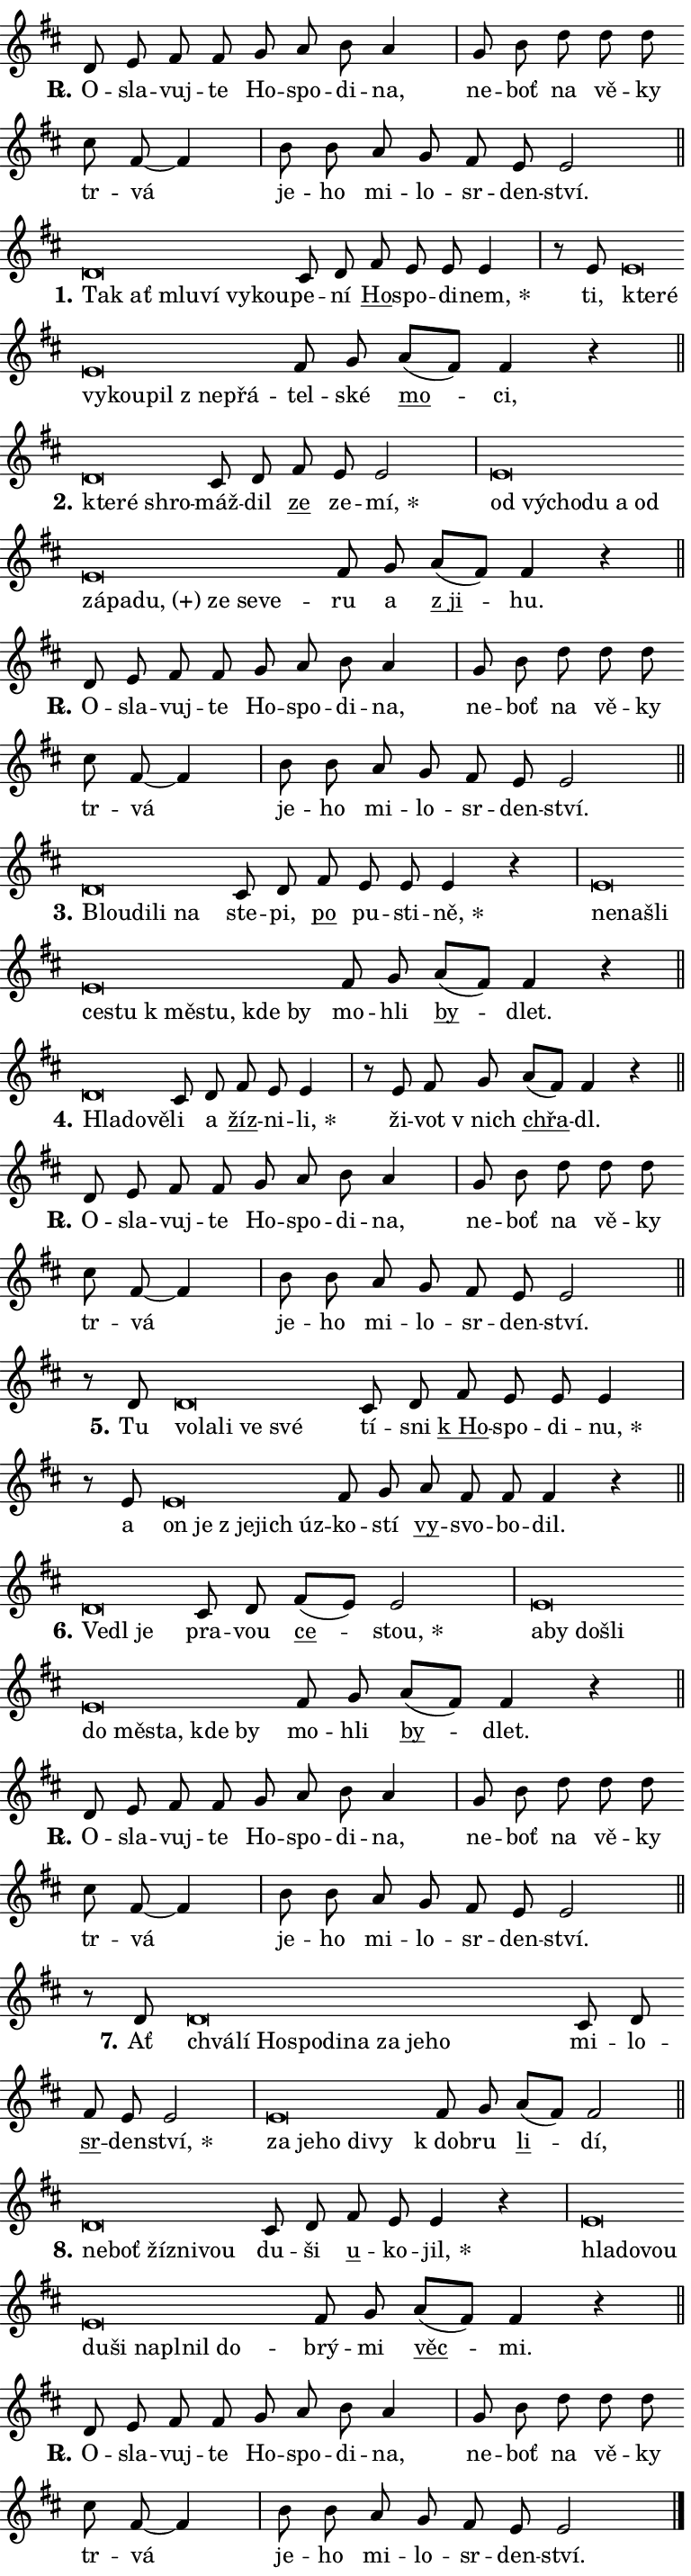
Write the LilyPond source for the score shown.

\version "2.24.0"
\header { tagline = "" }
\paper {
  indent = 0\cm
  top-margin = 0\cm
  right-margin = 0.13\cm % to fit lyric hyphens
  bottom-margin = 0\cm
  left-margin = 0\cm
  paper-width = 13\cm
  page-breaking = #ly:one-page-breaking
  system-system-spacing.basic-distance = #11
  score-system-spacing.basic-distance = #11
  ragged-last = ##f
}


%% Author: Thomas Morley
%% https://lists.gnu.org/archive/html/lilypond-user/2020-05/msg00002.html
#(define (line-position grob)
"Returns position of @var[grob} in current system:
   @code{'start}, if at first time-step
   @code{'end}, if at last time-step
   @code{'middle} otherwise
"
  (let* ((col (ly:item-get-column grob))
         (ln (ly:grob-object col 'left-neighbor))
         (rn (ly:grob-object col 'right-neighbor))
         (col-to-check-left (if (ly:grob? ln) ln col))
         (col-to-check-right (if (ly:grob? rn) rn col))
         (break-dir-left
           (and
             (ly:grob-property col-to-check-left 'non-musical #f)
             (ly:item-break-dir col-to-check-left)))
         (break-dir-right
           (and
             (ly:grob-property col-to-check-right 'non-musical #f)
             (ly:item-break-dir col-to-check-right))))
        (cond ((eqv? 1 break-dir-left) 'start)
              ((eqv? -1 break-dir-right) 'end)
              (else 'middle))))

#(define (tranparent-at-line-position vctor)
  (lambda (grob)
  "Relying on @code{line-position} select the relevant enry from @var{vctor}.
Used to determine transparency,"
    (case (line-position grob)
      ((end) (not (vector-ref vctor 0)))
      ((middle) (not (vector-ref vctor 1)))
      ((start) (not (vector-ref vctor 2))))))

noteHeadBreakVisibility =
#(define-music-function (break-visibility)(vector?)
"Makes @code{NoteHead}s transparent relying on @var{break-visibility}"
#{
  \override NoteHead.transparent =
    #(tranparent-at-line-position break-visibility)
#})

#(define delete-ledgers-for-transparent-note-heads
  (lambda (grob)
    "Reads whether a @code{NoteHead} is transparent.
If so this @code{NoteHead} is removed from @code{'note-heads} from
@var{grob}, which is supposed to be @code{LedgerLineSpanner}.
As a result ledgers are not printed for this @code{NoteHead}"
    (let* ((nhds-array (ly:grob-object grob 'note-heads))
           (nhds-list
             (if (ly:grob-array? nhds-array)
                 (ly:grob-array->list nhds-array)
                 '()))
           ;; Relies on the transparent-property being done before
           ;; Staff.LedgerLineSpanner.after-line-breaking is executed.
           ;; This is fragile ...
           (to-keep
             (remove
               (lambda (nhd)
                 (ly:grob-property nhd 'transparent #f))
               nhds-list)))
      ;; TODO find a better method to iterate over grob-arrays, similiar
      ;; to filter/remove etc for lists
      ;; For now rebuilt from scratch
      (set! (ly:grob-object grob 'note-heads)  '())
      (for-each
        (lambda (nhd)
          (ly:pointer-group-interface::add-grob grob 'note-heads nhd))
        to-keep))))

squashNotes = {
  \override NoteHead.X-extent = #'(-0.2 . 0.2)
  \override NoteHead.Y-extent = #'(-0.75 . 0)
  \override NoteHead.stencil =
    #(lambda (grob)
       (let ((pos (ly:grob-property grob 'staff-position)))
         (begin
           (if (< pos -7) (display "ERROR: Lower brevis then expected\n") (display ""))
           (if (<= pos -6) ly:text-interface::print ly:note-head::print))))
}
unSquashNotes = {
  \revert NoteHead.X-extent
  \revert NoteHead.Y-extent
  \revert NoteHead.stencil
}

hideNotes = \noteHeadBreakVisibility #begin-of-line-visible
unHideNotes = \noteHeadBreakVisibility #all-visible

% work-around for resetting accidentals
% https://lilypond.org/doc/v2.23/Documentation/notation/displaying-rhythms#unmetered-music
cadenzaMeasure = {
  \cadenzaOff
  \partial 1024 s1024
  \cadenzaOn
}

#(define-markup-command (accent layout props text) (markup?)
  "Underline accented syllable"
  (interpret-markup layout props
    #{\markup \override #'(offset . 4.3) \underline { #text }#}))

responsum = \markup \concat {
  "R" \hspace #-1.05 \path #0.1 #'((moveto 0 0.07) (lineto 0.9 0.8)) \hspace #0.05 "."
}

spaceSize = #0.6828661417322834 % exact space size for TeX Gyre Schola

\layout {
  \context {
    \Staff
    \remove "Time_signature_engraver"
    \override LedgerLineSpanner.after-line-breaking = #delete-ledgers-for-transparent-note-heads
  }
  \context {
    \Lyrics {
      \override LyricSpace.minimum-distance = \spaceSize
      \override LyricText.font-name = #"TeX Gyre Schola"
      \override LyricText.font-size = 1
      \override StanzaNumber.font-name = #"TeX Gyre Schola Bold"
      \override StanzaNumber.font-size = 1
    }
  }
  \context {
    \Score 
    \override NoteHead.text =
      #(lambda (grob) 
        (let ((pos (ly:grob-property grob 'staff-position)))
          #{\markup {
            \combine
              \halign #-0.55 \raise #(if (= pos -6) 0 0.5) \override #'(thickness . 2) \draw-line #'(3.2 . 0)
              \musicglyph "noteheads.sM1"
          }#}))
  }
}

% magnetic-lyrics.ily
%
%   written by
%     Jean Abou Samra <jean@abou-samra.fr>
%     Werner Lemberg <wl@gnu.org>
%
%   adapted by
%     Jiri Hon <jiri.hon@gmail.com>
%
% Version 2022-Apr-15

% https://www.mail-archive.com/lilypond-user@gnu.org/msg149350.html

#(define (Left_hyphen_pointer_engraver context)
   "Collect syllable-hyphen-syllable occurrences in lyrics and store
them in properties.  This engraver only looks to the left.  For
example, if the lyrics input is @code{foo -- bar}, it does the
following.

@itemize @bullet
@item
Set the @code{text} property of the @code{LyricHyphen} grob between
@q{foo} and @q{bar} to @code{foo}.

@item
Set the @code{left-hyphen} property of the @code{LyricText} grob with
text @q{foo} to the @code{LyricHyphen} grob between @q{foo} and
@q{bar}.
@end itemize

Use this auxiliary engraver in combination with the
@code{lyric-@/text::@/apply-@/magnetic-@/offset!} hook."
   (let ((hyphen #f)
         (text #f))
     (make-engraver
      (acknowledgers
       ((lyric-syllable-interface engraver grob source-engraver)
        (set! text grob)))
      (end-acknowledgers
       ((lyric-hyphen-interface engraver grob source-engraver)
        ;(when (not (grob::has-interface grob 'lyric-space-interface))
          (set! hyphen grob)));)
      ((stop-translation-timestep engraver)
       (when (and text hyphen)
         (ly:grob-set-object! text 'left-hyphen hyphen))
       (set! text #f)
       (set! hyphen #f)))))

#(define (lyric-text::apply-magnetic-offset! grob)
   "If the space between two syllables is less than the value in
property @code{LyricText@/.details@/.squash-threshold}, move the right
syllable to the left so that it gets concatenated with the left
syllable.

Use this function as a hook for
@code{LyricText@/.after-@/line-@/breaking} if the
@code{Left_@/hyphen_@/pointer_@/engraver} is active."
   (let ((hyphen (ly:grob-object grob 'left-hyphen #f)))
     (when hyphen
       (let ((left-text (ly:spanner-bound hyphen LEFT)))
         (when (grob::has-interface left-text 'lyric-syllable-interface)
           (let* ((common (ly:grob-common-refpoint grob left-text X))
                  (this-x-ext (ly:grob-extent grob common X))
                  (left-x-ext
                   (begin
                     ;; Trigger magnetism for left-text.
                     (ly:grob-property left-text 'after-line-breaking)
                     (ly:grob-extent left-text common X)))
                  ;; `delta` is the gap width between two syllables.
                  (delta (- (interval-start this-x-ext)
                            (interval-end left-x-ext)))
                  (details (ly:grob-property grob 'details))
                  (threshold (assoc-get 'squash-threshold details 0.2)))
             (when (< delta threshold)
               (let* (;; We have to manipulate the input text so that
                      ;; ligatures crossing syllable boundaries are not
                      ;; disabled.  For languages based on the Latin
                      ;; script this is essentially a beautification.
                      ;; However, for non-Western scripts it can be a
                      ;; necessity.
                      (lt (ly:grob-property left-text 'text))
                      (rt (ly:grob-property grob 'text))
                      (is-space (grob::has-interface hyphen 'lyric-space-interface))
                      (space (if is-space " " ""))
                      (extra-delta (if is-space spaceSize 0))
                      ;; Append new syllable.
                      (ltrt-space (if (and (string? lt) (string? rt))
                                (string-append lt space rt)
                                (make-concat-markup (list lt space rt))))
                      ;; Right-align `ltrt` to the right side.
                      (ltrt-space-markup (grob-interpret-markup
                               grob
                               (make-translate-markup
                                (cons (interval-length this-x-ext) 0)
                                (make-right-align-markup ltrt-space)))))
                 (begin
                   ;; Don't print `left-text`.
                   (ly:grob-set-property! left-text 'stencil #f)
                   ;; Set text and stencil (which holds all collected
                   ;; syllables so far) and shift it to the left.
                   (ly:grob-set-property! grob 'text ltrt-space)
                   (ly:grob-set-property! grob 'stencil ltrt-space-markup)
                   (ly:grob-translate-axis! grob (- (- delta extra-delta)) X))))))))))


#(define (lyric-hyphen::displace-bounds-first grob)
   ;; Make very sure this callback isn't triggered too early.
   (let ((left (ly:spanner-bound grob LEFT))
         (right (ly:spanner-bound grob RIGHT)))
     (ly:grob-property left 'after-line-breaking)
     (ly:grob-property right 'after-line-breaking)
     (ly:lyric-hyphen::print grob)))

squashThreshold = #0.4

\layout {
  \context {
    \Lyrics
    \consists #Left_hyphen_pointer_engraver
    \override LyricText.after-line-breaking =
      #lyric-text::apply-magnetic-offset!
    \override LyricHyphen.stencil = #lyric-hyphen::displace-bounds-first
    \override LyricText.details.squash-threshold = \squashThreshold
    \override LyricHyphen.minimum-distance = 0
    \override LyricHyphen.minimum-length = \squashThreshold
  }
}

squashText = \override LyricText.details.squash-threshold = 9999
unSquashText = \override LyricText.details.squash-threshold = \squashThreshold

leftText = \override LyricText.self-alignment-X = #LEFT
unLeftText = \revert LyricText.self-alignment-X

starOffset = #(lambda (grob) 
                (let ((x_offset (ly:self-alignment-interface::aligned-on-x-parent grob)))
                  (if (= x_offset 0) 0 (+ x_offset 1.2))))

star = #(define-music-function (syllable)(string?)
"Append star separator at the end of a syllable"
#{
  \once \override LyricText.X-offset = #starOffset
  \lyricmode { \markup {
    #syllable
    \override #'((font-name . "TeX Gyre Schola Bold")) \hspace #0.2 \lower #0.65 \larger "*"
  } }
#})

starAccent = #(define-music-function (syllable)(string?)
"Append star separator at the end of a syllable and make accent"
#{
  \once \override LyricText.X-offset = #starOffset
  \lyricmode { \markup {
    \accent #syllable
    \override #'((font-name . "TeX Gyre Schola Bold")) \hspace #0.2 \lower #0.65 \larger "*"
  } }
#})

breath = #(define-music-function (syllable)(string?)
"Append breathing indicator at the end of a syllable"
#{
  \lyricmode { \markup { #syllable "+" } }
#})

optionalBreath = #(define-music-function (syllable)(string?)
"Append optional breathing indicator at the end of a syllable"
#{
  \lyricmode { \markup { #syllable "(+)" } }
#})


\score {
    <<
        \new Voice = "melody" { \cadenzaOn \key d \major \relative { d'8 e fis fis g a b a4 \cadenzaMeasure \bar "|" g8 b d d d \bar "" cis fis,~ fis4 \cadenzaMeasure \bar "|" b8 b a g fis e e2 \cadenzaMeasure \bar "||" \break } }
        \new Lyrics \lyricsto "melody" { \lyricmode { \set stanza = \responsum
O -- sla -- vuj -- te Ho -- spo -- di -- na, ne -- boť na vě -- ky tr -- vá je -- ho mi -- lo -- sr -- den -- ství. } }
    >>
    \layout {}
}

\score {
    <<
        \new Voice = "melody" { \cadenzaOn \key d \major \relative { \squashNotes d'\breve*1/16 \hideNotes \breve*1/16 \bar "" \breve*1/16 \bar "" \breve*1/16 \bar "" \breve*1/16 \breve*1/16 \bar "" \unHideNotes \unSquashNotes cis8 d \bar "" fis e e e4 \cadenzaMeasure \bar "|" r8 e8 \squashNotes e\breve*1/16 \hideNotes \breve*1/16 \bar "" \breve*1/16 \bar "" \breve*1/16 \bar "" \breve*1/16 \bar "" \breve*1/16 \breve*1/16 \bar "" \unHideNotes \unSquashNotes fis8 g \bar "" a[( fis)] fis4 r \cadenzaMeasure \bar "||" \break } }
        \new Lyrics \lyricsto "melody" { \lyricmode { \set stanza = "1."
\leftText Tak \squashText ať mlu -- ví vy -- kou -- \unLeftText \unSquashText pe -- ní \markup \accent Ho -- spo -- di -- \star nem, ti, \leftText kte -- \squashText ré vy -- kou -- pil "z ne" -- přá -- \unLeftText \unSquashText tel -- ské \markup \accent mo -- ci, } }
    >>
    \layout {}
}

\score {
    <<
        \new Voice = "melody" { \cadenzaOn \key d \major \relative { \squashNotes d'\breve*1/16 \hideNotes \breve*1/16 \breve*1/16 \bar "" \unHideNotes \unSquashNotes cis8 d \bar "" fis e e2 \cadenzaMeasure \bar "|" \squashNotes e\breve*1/16 \hideNotes \breve*1/16 \bar "" \breve*1/16 \bar "" \breve*1/16 \bar "" \breve*1/16 \bar "" \breve*1/16 \bar "" \breve*1/16 \bar "" \breve*1/16 \bar "" \breve*1/16 \bar "" \breve*1/16 \bar "" \breve*1/16 \breve*1/16 \bar "" \unHideNotes \unSquashNotes fis8 g \bar "" a[( fis)] fis4 r \cadenzaMeasure \bar "||" \break } }
        \new Lyrics \lyricsto "melody" { \lyricmode { \set stanza = "2."
\leftText kte -- \squashText ré shro -- \unLeftText \unSquashText máž -- dil \markup \accent ze ze -- \star mí, \leftText od \squashText vý -- cho -- du a od zá -- pa -- \optionalBreath du, ze se -- ve -- \unLeftText \unSquashText ru a \markup \accent "z ji" -- hu. } }
    >>
    \layout {}
}

\score {
    <<
        \new Voice = "melody" { \cadenzaOn \key d \major \relative { d'8 e fis fis g a b a4 \cadenzaMeasure \bar "|" g8 b d d d \bar "" cis fis,~ fis4 \cadenzaMeasure \bar "|" b8 b a g fis e e2 \cadenzaMeasure \bar "||" \break } }
        \new Lyrics \lyricsto "melody" { \lyricmode { \set stanza = \responsum
O -- sla -- vuj -- te Ho -- spo -- di -- na, ne -- boť na vě -- ky tr -- vá je -- ho mi -- lo -- sr -- den -- ství. } }
    >>
    \layout {}
}

\score {
    <<
        \new Voice = "melody" { \cadenzaOn \key d \major \relative { \squashNotes d'\breve*1/16 \hideNotes \breve*1/16 \bar "" \breve*1/16 \breve*1/16 \bar "" \unHideNotes \unSquashNotes cis8 d \bar "" fis e e e4 r \cadenzaMeasure \bar "|" \squashNotes e\breve*1/16 \hideNotes \breve*1/16 \bar "" \breve*1/16 \bar "" \breve*1/16 \bar "" \breve*1/16 \bar "" \breve*1/16 \bar "" \breve*1/16 \bar "" \breve*1/16 \breve*1/16 \bar "" \unHideNotes \unSquashNotes fis8 g \bar "" a[( fis)] fis4 r \cadenzaMeasure \bar "||" \break } }
        \new Lyrics \lyricsto "melody" { \lyricmode { \set stanza = "3."
\leftText Blou -- \squashText di -- li na \unLeftText \unSquashText ste -- pi, \markup \accent po pu -- sti -- \star ně, \leftText ne -- \squashText na -- šli ce -- stu "k mě" -- stu, kde by \unLeftText \unSquashText mo -- hli \markup \accent by -- dlet. } }
    >>
    \layout {}
}

\score {
    <<
        \new Voice = "melody" { \cadenzaOn \key d \major \relative { \squashNotes d'\breve*1/16 \hideNotes \breve*1/16 \breve*1/16 \bar "" \unHideNotes \unSquashNotes cis8 d \bar "" fis e e4 \cadenzaMeasure \bar "|" r8 e8 fis8 g \bar "" a[( fis)] fis4 r \cadenzaMeasure \bar "||" \break } }
        \new Lyrics \lyricsto "melody" { \lyricmode { \set stanza = "4."
\leftText Hla -- \squashText do -- vě -- \unLeftText \unSquashText li a \markup \accent žíz -- ni -- \star li, ži -- vot "v nich" \markup \accent chřa -- dl. } }
    >>
    \layout {}
}

\score {
    <<
        \new Voice = "melody" { \cadenzaOn \key d \major \relative { d'8 e fis fis g a b a4 \cadenzaMeasure \bar "|" g8 b d d d \bar "" cis fis,~ fis4 \cadenzaMeasure \bar "|" b8 b a g fis e e2 \cadenzaMeasure \bar "||" \break } }
        \new Lyrics \lyricsto "melody" { \lyricmode { \set stanza = \responsum
O -- sla -- vuj -- te Ho -- spo -- di -- na, ne -- boť na vě -- ky tr -- vá je -- ho mi -- lo -- sr -- den -- ství. } }
    >>
    \layout {}
}

\score {
    <<
        \new Voice = "melody" { \cadenzaOn \key d \major \relative { r8 d'8 \squashNotes d\breve*1/16 \hideNotes \breve*1/16 \bar "" \breve*1/16 \bar "" \breve*1/16 \breve*1/16 \bar "" \unHideNotes \unSquashNotes cis8 d \bar "" fis e e e4 \cadenzaMeasure \bar "|" r8 e \squashNotes e\breve*1/16 \hideNotes \breve*1/16 \bar "" \breve*1/16 \bar "" \breve*1/16 \breve*1/16 \bar "" \unHideNotes \unSquashNotes fis8 g \bar "" a fis fis fis4 r \cadenzaMeasure \bar "||" \break } }
        \new Lyrics \lyricsto "melody" { \lyricmode { \set stanza = "5."
Tu \leftText vo -- \squashText la -- li ve své \unLeftText \unSquashText tí -- sni \markup \accent "k Ho" -- spo -- di -- \star nu, a \leftText on \squashText je "z je" -- jich úz -- \unLeftText \unSquashText ko -- stí \markup \accent vy -- svo -- bo -- dil. } }
    >>
    \layout {}
}

\score {
    <<
        \new Voice = "melody" { \cadenzaOn \key d \major \relative { \squashNotes d'\breve*1/16 \hideNotes \breve*1/16 \breve*1/16 \bar "" \unHideNotes \unSquashNotes cis8 d \bar "" fis[( e)] e2 \cadenzaMeasure \bar "|" \squashNotes e\breve*1/16 \hideNotes \breve*1/16 \bar "" \breve*1/16 \bar "" \breve*1/16 \bar "" \breve*1/16 \bar "" \breve*1/16 \bar "" \breve*1/16 \bar "" \breve*1/16 \breve*1/16 \bar "" \unHideNotes \unSquashNotes fis8 g \bar "" a[( fis)] fis4 r \cadenzaMeasure \bar "||" \break } }
        \new Lyrics \lyricsto "melody" { \lyricmode { \set stanza = "6."
\leftText Ve -- \squashText dl je \unLeftText \unSquashText pra -- vou \markup \accent ce -- \star stou, \leftText a -- \squashText by do -- šli do mě -- sta, kde by \unLeftText \unSquashText mo -- hli \markup \accent by -- dlet. } }
    >>
    \layout {}
}

\score {
    <<
        \new Voice = "melody" { \cadenzaOn \key d \major \relative { d'8 e fis fis g a b a4 \cadenzaMeasure \bar "|" g8 b d d d \bar "" cis fis,~ fis4 \cadenzaMeasure \bar "|" b8 b a g fis e e2 \cadenzaMeasure \bar "||" \break } }
        \new Lyrics \lyricsto "melody" { \lyricmode { \set stanza = \responsum
O -- sla -- vuj -- te Ho -- spo -- di -- na, ne -- boť na vě -- ky tr -- vá je -- ho mi -- lo -- sr -- den -- ství. } }
    >>
    \layout {}
}

\score {
    <<
        \new Voice = "melody" { \cadenzaOn \key d \major \relative { r8 d'8 \squashNotes d\breve*1/16 \hideNotes \breve*1/16 \bar "" \breve*1/16 \bar "" \breve*1/16 \bar "" \breve*1/16 \bar "" \breve*1/16 \bar "" \breve*1/16 \bar "" \breve*1/16 \breve*1/16 \bar "" \unHideNotes \unSquashNotes cis8 d \bar "" fis e e2 \cadenzaMeasure \bar "|" \squashNotes e\breve*1/16 \hideNotes \breve*1/16 \bar "" \breve*1/16 \bar "" \breve*1/16 \breve*1/16 \bar "" \unHideNotes \unSquashNotes fis8 g \bar "" a[( fis)] fis2 \cadenzaMeasure \bar "||" \break } }
        \new Lyrics \lyricsto "melody" { \lyricmode { \set stanza = "7."
Ať \leftText chvá -- \squashText lí Ho -- spo -- di -- na za je -- ho \unLeftText \unSquashText mi -- lo -- \markup \accent sr -- den -- \star ství, \leftText za \squashText je -- ho di -- vy \unLeftText \unSquashText "k dob" -- ru \markup \accent li -- dí, } }
    >>
    \layout {}
}

\score {
    <<
        \new Voice = "melody" { \cadenzaOn \key d \major \relative { \squashNotes d'\breve*1/16 \hideNotes \breve*1/16 \bar "" \breve*1/16 \bar "" \breve*1/16 \breve*1/16 \bar "" \unHideNotes \unSquashNotes cis8 d \bar "" fis e e4 r \cadenzaMeasure \bar "|" \squashNotes e\breve*1/16 \hideNotes \breve*1/16 \bar "" \breve*1/16 \bar "" \breve*1/16 \bar "" \breve*1/16 \bar "" \breve*1/16 \bar "" \breve*1/16 \bar "" \breve*1/16 \breve*1/16 \bar "" \unHideNotes \unSquashNotes fis8 g \bar "" a[( fis)] fis4 r \cadenzaMeasure \bar "||" \break } }
        \new Lyrics \lyricsto "melody" { \lyricmode { \set stanza = "8."
\leftText ne -- \squashText boť žíz -- ni -- vou \unLeftText \unSquashText du -- ši \markup \accent u -- ko -- \star jil, \leftText hla -- \squashText do -- vou du -- ši na -- pl -- nil do -- \unLeftText \unSquashText brý -- mi \markup \accent věc -- mi. } }
    >>
    \layout {}
}

\score {
    <<
        \new Voice = "melody" { \cadenzaOn \key d \major \relative { d'8 e fis fis g a b a4 \cadenzaMeasure \bar "|" g8 b d d d \bar "" cis fis,~ fis4 \cadenzaMeasure \bar "|" b8 b a g fis e e2 \cadenzaMeasure \bar "||" \break } \bar "|." }
        \new Lyrics \lyricsto "melody" { \lyricmode { \set stanza = \responsum
O -- sla -- vuj -- te Ho -- spo -- di -- na, ne -- boť na vě -- ky tr -- vá je -- ho mi -- lo -- sr -- den -- ství. } }
    >>
    \layout {}
}
